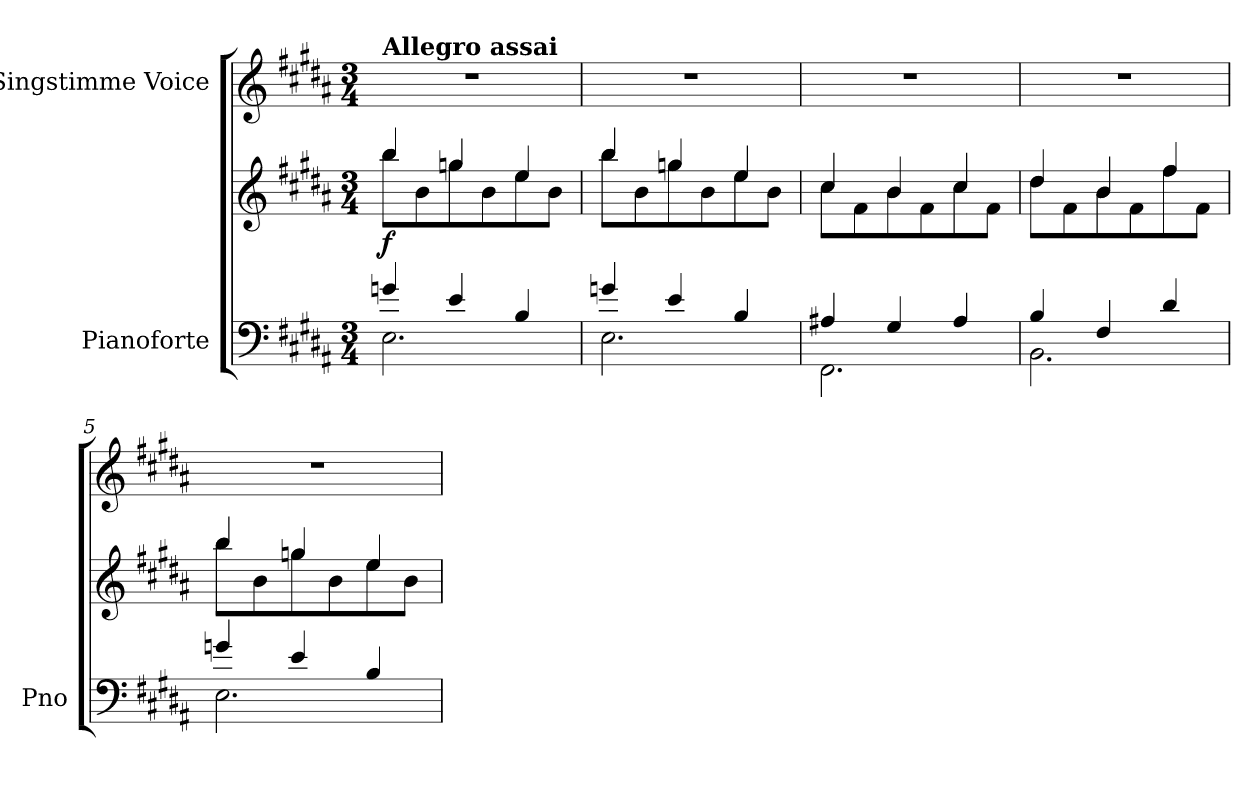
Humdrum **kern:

**kern	**kern	**dynam	**kern
*part2	*part2	*part2	*part1
*staff3	*staff2	*staff2/3	*staff1
*I"Pianoforte	*	*	*I"Singstimme Voice
*I'Pno	*	*	*
*clefF4	*clefG2	*	*clefG2
*k[f#c#g#d#a#]	*k[f#c#g#d#a#]	*	*k[f#c#g#d#a#]
*M3/4	*M3/4	*	*M3/4
=1	=1	=1	=1
*^	*^	*	*
!	!	!	!	!	!LO:TX:a:B:t=Allegro assai
!	!	!	!	!LO:DY:b	!
4gn/	2.E\	4bb/	8bb\L	f	2.r
.	.	.	8b\	.	.
4e/	.	4ggn/	8gg\	.	.
.	.	.	8b\	.	.
4B/	.	4ee/	8ee\	.	.
.	.	.	8b\J	.	.
=2	=2	=2	=2	=2	=2
4gn/	2.E\	4bb/	8bb\L	.	2.r
.	.	.	8b\	.	.
4e/	.	4ggn/	8gg\	.	.
.	.	.	8b\	.	.
4B/	.	4ee/	8ee\	.	.
.	.	.	8b\J	.	.
=3	=3	=3	=3	=3	=3
4A#X/	2.FF#\	4cc#/	8cc#\L	.	2.r
.	.	.	8f#\	.	.
4G#/	.	4b/	8b\	.	.
.	.	.	8f#\	.	.
4A#/	.	4cc#/	8cc#\	.	.
.	.	.	8f#\J	.	.
=4	=4	=4	=4	=4	=4
4B/	2.BB\	4dd#/	8dd#\L	.	2.r
.	.	.	8f#\	.	.
4F#/	.	4b/	8b\	.	.
.	.	.	8f#\	.	.
4d#/	.	4ff#/	8ff#\	.	.
.	.	.	8f#\J	.	.
=5	=5	=5	=5	=5	=5
4gn/	2.E\	4bb/	8bb\L	.	2.r
.	.	.	8b\	.	.
4e/	.	4ggn/	8gg\	.	.
.	.	.	8b\	.	.
4B/	.	4ee/	8ee\	.	.
.	.	.	8b\J	.	.
*v	*v	*	*	*	*
*	*v	*v	*	*
=	=	=	=
*-	*-	*-	*-
